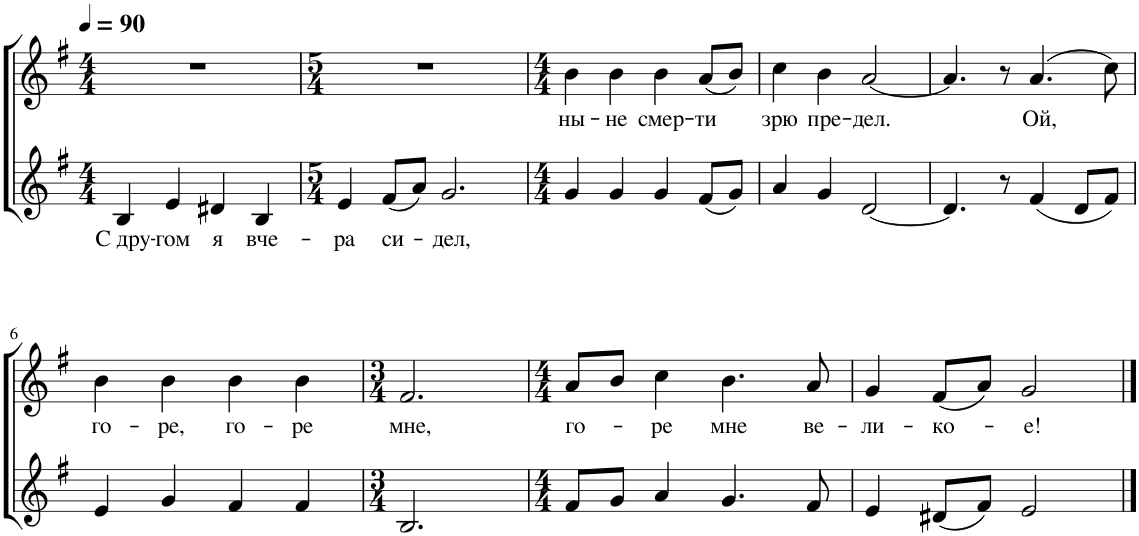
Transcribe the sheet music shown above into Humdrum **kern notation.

**kern	**text	**kern	**text
*part2	*part2	*part1	*part1
*staff2	*staff2	*staff1	*staff1
*I"Голос	*	*I"Голос	*
*clefG2	*	*clefG2	*
*Trd8c14	*	*Trd1c2	*
*k[f#]	*	*k[f#]	*
*M4/4	*	*M4/4	*
*MM90	*	*MM90	*
=1	=1	=1	=1
!	!LO:LY:b	!	!
4B/	С дру-	1r	.
!	!LO:LY:b	!	!
4e/	-гом	.	.
!	!LO:LY:b	!	!
4d#X/	я	.	.
!	!LO:LY:b	!	!
4B/	вче-	.	.
=2	=2	=2	=2
*M5/4	*	*M5/4	*
!	!LO:LY:b	!	!
4e/	-ра	4%5r	.
!	!LO:LY:b	!	!
(8f#/L	си-	.	.
8a/J)	.	.	.
!	!LO:LY:b	!	!
2.g/	-дел,	.	.
=3	=3	=3	=3
*M4/4	*	*M4/4	*
!	!	!	!LO:LY:b
4g/	.	4b\	ны-
!	!	!	!LO:LY:b
4g/	.	4b\	-не
!	!	!	!LO:LY:b
4g/	.	4b\	смер-
!	!	!	!LO:LY:b
(8f#/L	.	(8a/L	-ти
8g/J)	.	8b/J)	.
=4	=4	=4	=4
!	!	!	!LO:LY:b
4a/	.	4cc\	зрю
!	!	!	!LO:LY:b
4g/	.	4b\	пре-
!	!	!	!LO:LY:b
[2d/	.	[2a/	-дел.
=5	=5	=5	=5
4.d/]	.	4.a/]	.
8r	.	8r	.
!	!	!	!LO:LY:b
(4f#/	.	(4.a/	Ой,
8d/L	.	.	.
8f#/J)	.	8cc\)	.
!!LO:LB:g=z
=6	=6	=6	=6
!	!	!	!LO:LY:b
4e/	.	4b\	го-
!	!	!	!LO:LY:b
4g/	.	4b\	-ре,
!	!	!	!LO:LY:b
4f#/	.	4b\	го-
!	!	!	!LO:LY:b
4f#/	.	4b\	-ре
=7	=7	=7	=7
*M3/4	*	*M3/4	*
!	!	!	!LO:LY:b
2.B/	.	2.f#/	мне,
=8	=8	=8	=8
*M4/4	*	*M4/4	*
!	!	!	!LO:LY:b
8f#/L	.	8a/L	го-
8g/J	.	8b/J	.
!	!	!	!LO:LY:b
4a/	.	4cc\	-ре
!	!	!	!LO:LY:b
4.g/	.	4.b\	мне
!	!	!	!LO:LY:b
8f#/	.	8a/	ве-
=9	=9	=9	=9
!	!	!	!LO:LY:b
4e/	.	4g/	-ли-
!	!	!	!LO:LY:b
(8d#X/L	.	(8f#/L	-ко-
8f#/J)	.	8a/J)	.
!	!	!	!LO:LY:b
2e/	.	2g/	-е!
==	==	==	==
*-	*-	*-	*-
